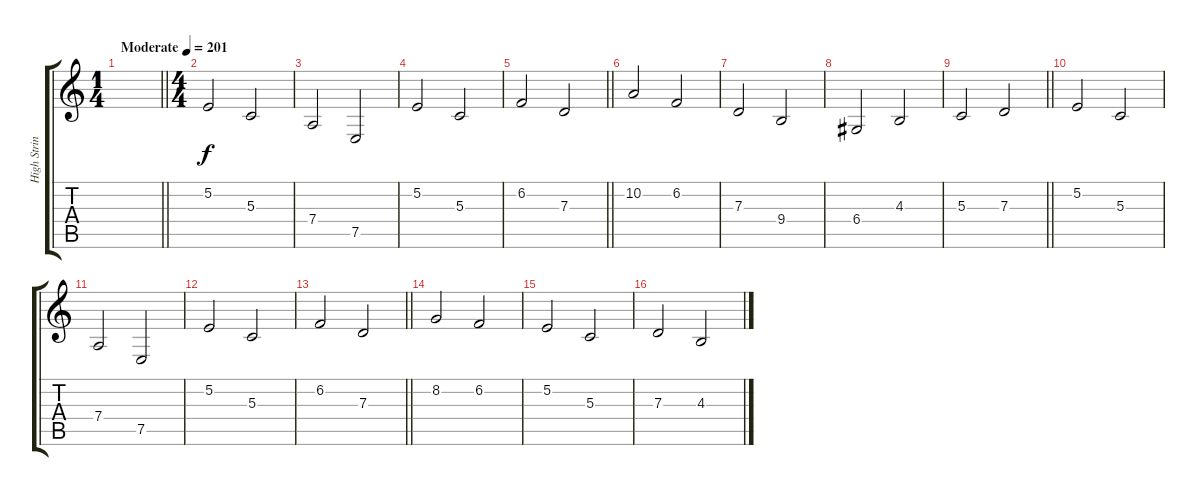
\track ("High Strings" "High Strin") {instrument stringensemble1}
\staff {score tabs}
\tuning (E4 B3 G3 D3 A2 E2) {hide}
\ts (1 4)
\tempo (201 "Moderate")
\clef g2
\barLineRight lightlight
\ks c
|
\ts (4 4)
5.2.2 5.3.2 |
7.4.2 7.5.2 |
5.2.2 5.3.2 |
\barLineRight lightlight
6.2.2 7.3.2 |
10.2.2 6.2.2 |
7.3.2 9.4.2 |
6.4.2 4.3.2 |
\barLineRight lightlight
5.3.2 7.3.2 |
5.2.2 5.3.2 |
7.4.2 7.5.2 |
5.2.2 5.3.2 |
\barLineRight lightlight
6.2.2 7.3.2 |
8.2.2 6.2.2 |
5.2.2 5.3.2 |
7.3.2 4.3.2
